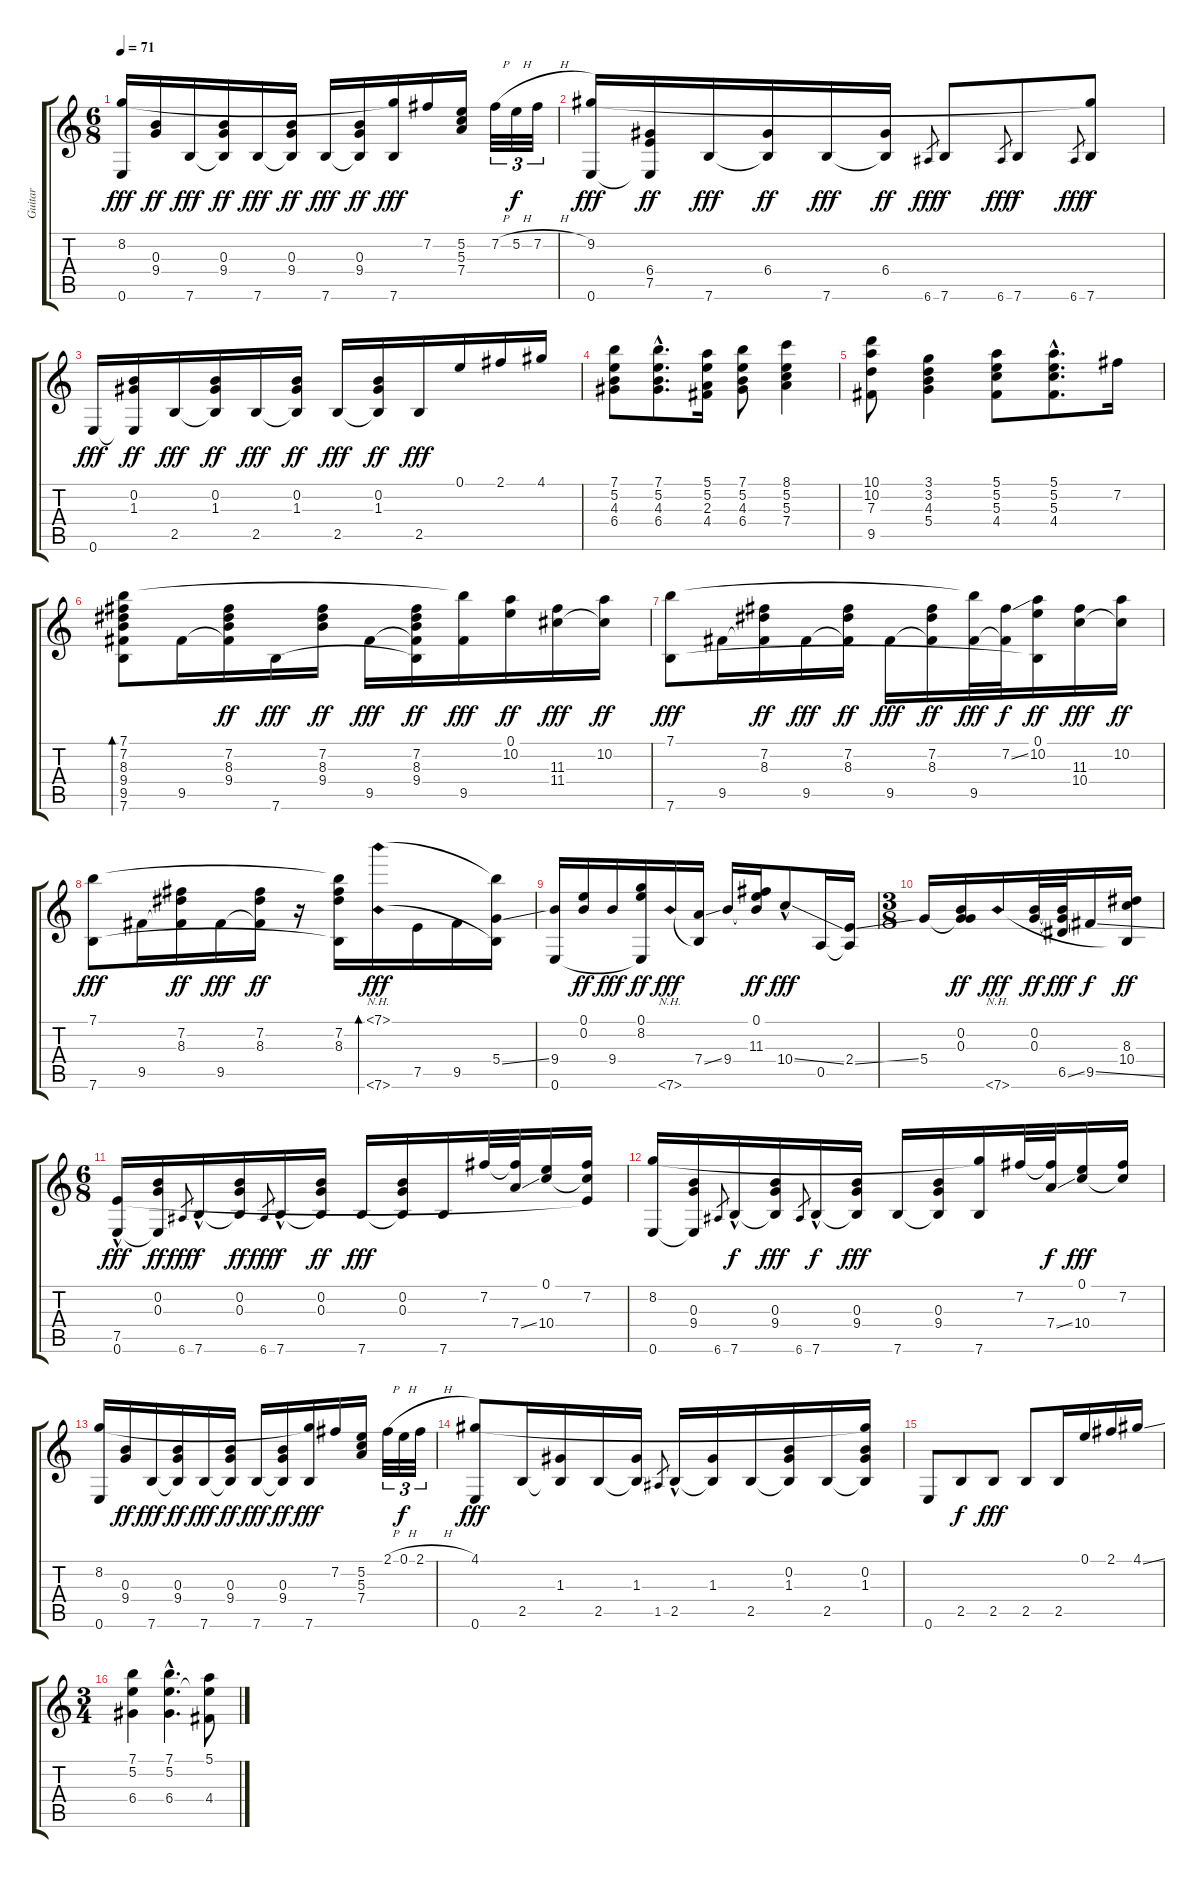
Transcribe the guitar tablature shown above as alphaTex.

\track ("Guitar" "Guitar") {instrument acousticguitarnylon}
\staff {score tabs}
\tuning (E4 B3 G3 D3 A2 E2) {hide}
\ts (6 8)
\tempo 71
\clef g2
\ks c
(8.2 0.6).16{dy fff} (0.3 9.4).16{dy ff} 7.6.16{dy fff} (0.3 9.4 7.6{t}).16{dy ff} 7.6.16{dy fff} (0.3 9.4 7.6{t}).16{dy ff} 7.6.16{dy fff} (0.3 9.4 7.6{t}).16{dy ff} (8.2{t} 7.6).16{dy fff} 7.2.16 (5.2 5.3 7.4).16 7.2{h}.32{tu (3 2)} 5.2{h}.32{tu (3 2) dy f} 7.2{h}.32{tu (3 2)} |
(9.2 0.6).16{dy fff} (6.4 7.5 0.6{t}).16{dy ff} 7.6.16{dy fff} (6.4 7.6{t}).16{dy ff} 7.6.16{dy fff} (6.4 7.6{t}).16{dy ff} 6.6.8{gr dy fff} 7.6.8{dy f} 6.6.8{gr dy fff} 7.6.8{dy f} 6.6.8{gr dy fff} (9.2{t} 7.6).8{dy f} |
0.6.16{dy fff} (0.2 1.3 0.6{t}).16{dy ff} 2.5.16{dy fff} (0.2 1.3 2.5{t}).16{dy ff} 2.5.16{dy fff} (0.2 1.3 2.5{t}).16{dy ff} 2.5.16{dy fff} (0.2 1.3 2.5{t}).16{dy ff} 2.5.16{dy fff} 0.1.16 2.1.16 4.1.16 |
(7.1 5.2 4.3 6.4).8 (7.1{hac} 5.2{hac} 4.3{hac} 6.4{hac}).8{d} (5.1 5.2 2.3 4.4).16 (7.1 5.2 4.3 6.4).8 (8.1 5.2 5.3 7.4).4 |
(10.1 10.2 7.3 9.5).8 (3.1 3.2 4.3 5.4).4 (5.1 5.2 5.3 4.4).8 (5.1{hac} 5.2{hac} 5.3{hac} 4.4{hac}).8{d} 7.2.16 |
(7.1 7.2 8.3 9.4 9.5 7.6).8{bd 30} 9.5.16 (7.2 8.3 9.4 9.5{t}).16{dy ff} 7.6.16{dy fff} (7.2 8.3 9.4).16{dy ff} 9.5.16{dy fff} (7.2 8.3 9.4 9.5{t} 7.6{t}).16{dy ff} (7.1{t} 9.5).16{dy fff} (0.1 10.2).16{dy ff} (11.3 11.4).16{dy fff} (10.2 11.4{t}).16{dy ff} |
(7.1 7.6).8{dy fff} 9.5.16 (7.2 8.3 9.5{t}).16{dy ff} 9.5.16{dy fff} (7.2 8.3 9.5{t}).16{dy ff} 9.5.16{dy fff} (7.2 8.3 9.5{t}).16{dy ff} (7.1{t} 9.5).32{dy fff} (7.2{ss} 9.5{t}).32{dy f} (0.1 10.2 7.6{t}).16{dy ff} (11.3 10.4).16{dy fff} (10.2 10.4{t}).16{dy ff} |
(7.1 7.6).8{dy fff} 9.5.16 (7.2 8.3 9.5{t}).16{dy ff} 9.5.16{dy fff} (7.2 8.3 9.5{t}).16{dy ff} r.16 (7.1{t} 7.2 8.3 7.6{t}).16 (7.1{nh} 7.6{nh}).16{bd 120 dy fff} 7.5.16 9.5.16 (7.1{t} 5.4{ss} 7.6{t}).16 |
(9.4 0.6).16 (0.1 0.2).16{dy ff} 9.4.16{dy fff} (0.1 8.2 0.6{t}).16{dy ff} 7.6{nh}.16{dy fff} (7.4{ss} 7.6{t}).16 9.4.16 (0.1 11.3 9.4{t}).16{dy ff} 10.4{ss hac}.8{dy fff} 0.5.16 (2.4{ss} 0.5{t}).16 |
\ts (3 8)
5.4.16 (0.2 0.3 5.4{t}).16{dy ff} 7.6{nh}.16{dy fff} (0.2 0.3).32{dy ff} (0.2{t} 0.3{t} 6.5{ss}).32{dy fff} 9.5{ss}.16{dy f} (8.3 10.4 7.6{t}).16{dy ff} |
\ts (6 8)
(7.5{hac} 0.6).16{dy fff} (0.2 0.3 0.6{t}).16{dy ff} 6.6.8{gr dy fff} 7.6{hac}.16{dy f} (0.2 0.3 7.6{t}).16{dy ff} 6.6.8{gr dy fff} 7.6{hac}.16{dy f} (0.2 0.3 7.6{t}).16{dy ff} 7.6.16{dy fff} (0.2 0.3 7.6{t}).16 7.6.16 7.2.32 (7.2{t} 7.4{ss}).32 (0.1 10.4).16 (7.2 10.4{t} 7.5{t}).16 |
(8.2 0.6).16 (0.3 9.4 0.6{t}).16 6.6.8{gr} 7.6{hac}.16{dy f} (0.3 9.4 7.6{t}).16{dy fff} 6.6.8{gr} 7.6{hac}.16{dy f} (0.3 9.4 7.6{t}).16{dy fff} 7.6.16 (0.3 9.4 7.6{t}).16 (8.2{t} 7.6).16 7.2.32 (7.2{t} 7.4{ss}).32{dy f} (0.1 10.4).16{dy fff} (7.2 10.4{t}).16 |
(8.2 0.6).16 (0.3 9.4).16{dy ff} 7.6.16{dy fff} (0.3 9.4 7.6{t}).16{dy ff} 7.6.16{dy fff} (0.3 9.4 7.6{t}).16{dy ff} 7.6.16{dy fff} (0.3 9.4 7.6{t}).16{dy ff} (8.2{t} 7.6).16{dy fff} 7.2.16 (5.2 5.3 7.4).16 2.1{h}.32{tu (3 2)} 0.1{h}.32{tu (3 2) dy f} 2.1{h}.32{tu (3 2)} |
(4.1 0.6).8{dy fff} 2.5.16 (1.3 2.5{t}).16 2.5.16 (1.3 2.5{t}).16 1.5.8{gr} 2.5{hac}.16 (1.3 2.5{t}).16 2.5.16 (0.2 1.3 2.5{t}).16 2.5.16 (4.1{t} 0.2 1.3 2.5{t}).16 |
0.6.8 2.5.8{dy f} 2.5.8{dy fff} 2.5.8 2.5.16 0.1.16 2.1.16 4.1{ss}.16 |
\ts (3 4)
(7.1 5.2 6.4).4 (7.1{hac} 5.2{hac} 6.4{hac}).4{d} (5.1 5.2{t} 4.4).8
